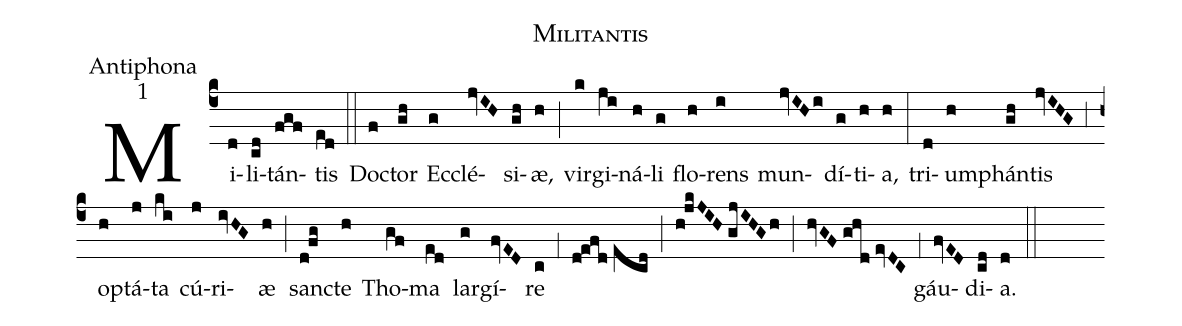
name:Militantis;
office-part:Antiphona;
mode:1;
%%
(c4) Mi(d)li(cd)tán(fgf)tis(ed) (::) Do(f)ctor(gh) Ec(g)clé(jvIH)si(gh)æ,(h) (;) vir(k)gi(ji)ná(h)li(g) flo(h)rens(i) mun(jvIHi)dí(g)ti(h)a,(h) (:) tri(d)um(h)phán(gh)tis(jvIHG) (;3) op(h)tá(j)ta(ki) cú(j)ri(ivHG)æ(h) (;) san(d!fg)cte(h) Tho(gf)ma(ed) lar(g)gí(fvED)re(c) (;1) (d!efd//ecd) (;) (h!jkJIH//gjIHGh) (;) (hvGF//ghd//evDC) (;1) gáu(fvED)di(cd)a.(d) (::)
